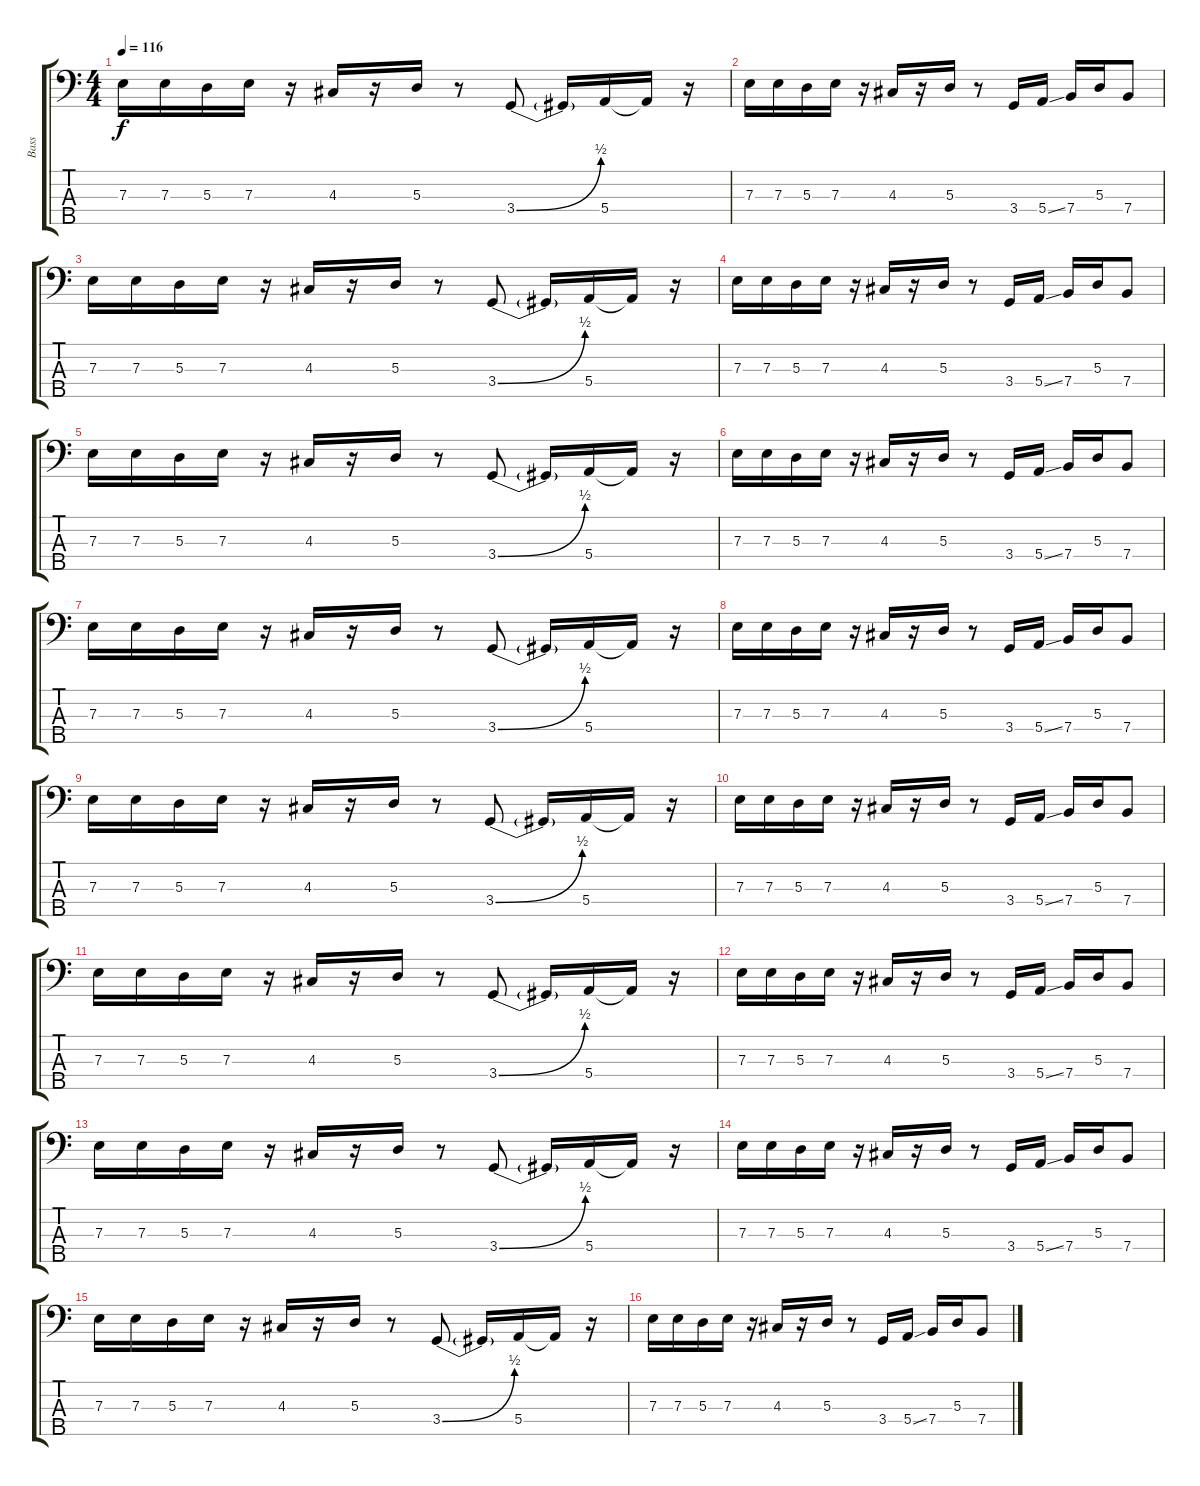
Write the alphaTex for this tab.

\track ("Bass" "Bass") {instrument electricbassfinger}
\staff {score tabs}
\tuning (G2 D2 A1 E1 B0) {hide}
\ts (4 4)
\tempo 116
\clef f4
\ks c
7.3.16{dy f} 7.3.16 5.3.16 7.3.16 r.16 4.3.16 r.16 5.3.16 r.8 3.4{be (bend 0 0 60 2)}.8 3.4{t}.16 5.4.16 5.4{t}.16 r.16 |
7.3.16 7.3.16 5.3.16 7.3.16 r.16 4.3.16 r.16 5.3.16 r.8 3.4.16 5.4{ss}.16 7.4.16 5.3.16 7.4.8 |
7.3.16 7.3.16 5.3.16 7.3.16 r.16 4.3.16 r.16 5.3.16 r.8 3.4{be (bend 0 0 60 2)}.8 3.4{t}.16 5.4.16 5.4{t}.16 r.16 |
7.3.16 7.3.16 5.3.16 7.3.16 r.16 4.3.16 r.16 5.3.16 r.8 3.4.16 5.4{ss}.16 7.4.16 5.3.16 7.4.8 |
7.3.16 7.3.16 5.3.16 7.3.16 r.16 4.3.16 r.16 5.3.16 r.8 3.4{be (bend 0 0 60 2)}.8 3.4{t}.16 5.4.16 5.4{t}.16 r.16 |
7.3.16 7.3.16 5.3.16 7.3.16 r.16 4.3.16 r.16 5.3.16 r.8 3.4.16 5.4{ss}.16 7.4.16 5.3.16 7.4.8 |
7.3.16 7.3.16 5.3.16 7.3.16 r.16 4.3.16 r.16 5.3.16 r.8 3.4{be (bend 0 0 60 2)}.8 3.4{t}.16 5.4.16 5.4{t}.16 r.16 |
7.3.16 7.3.16 5.3.16 7.3.16 r.16 4.3.16 r.16 5.3.16 r.8 3.4.16 5.4{ss}.16 7.4.16 5.3.16 7.4.8 |
7.3.16 7.3.16 5.3.16 7.3.16 r.16 4.3.16 r.16 5.3.16 r.8 3.4{be (bend 0 0 60 2)}.8 3.4{t}.16 5.4.16 5.4{t}.16 r.16 |
7.3.16 7.3.16 5.3.16 7.3.16 r.16 4.3.16 r.16 5.3.16 r.8 3.4.16 5.4{ss}.16 7.4.16 5.3.16 7.4.8 |
7.3.16 7.3.16 5.3.16 7.3.16 r.16 4.3.16 r.16 5.3.16 r.8 3.4{be (bend 0 0 60 2)}.8 3.4{t}.16 5.4.16 5.4{t}.16 r.16 |
7.3.16 7.3.16 5.3.16 7.3.16 r.16 4.3.16 r.16 5.3.16 r.8 3.4.16 5.4{ss}.16 7.4.16 5.3.16 7.4.8 |
7.3.16 7.3.16 5.3.16 7.3.16 r.16 4.3.16 r.16 5.3.16 r.8 3.4{be (bend 0 0 60 2)}.8 3.4{t}.16 5.4.16 5.4{t}.16 r.16 |
7.3.16 7.3.16 5.3.16 7.3.16 r.16 4.3.16 r.16 5.3.16 r.8 3.4.16 5.4{ss}.16 7.4.16 5.3.16 7.4.8 |
7.3.16 7.3.16 5.3.16 7.3.16 r.16 4.3.16 r.16 5.3.16 r.8 3.4{be (bend 0 0 60 2)}.8 3.4{t}.16 5.4.16 5.4{t}.16 r.16 |
7.3.16 7.3.16 5.3.16 7.3.16 r.16 4.3.16 r.16 5.3.16 r.8 3.4.16 5.4{ss}.16 7.4.16 5.3.16 7.4.8
